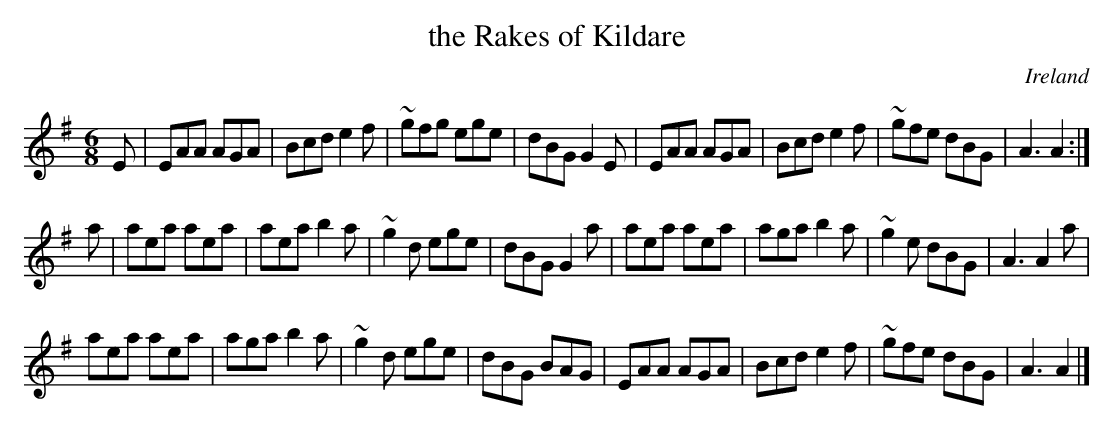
X:1
T:the Rakes of Kildare
O:Ireland
O:Scotland
M:6/8
K:ADor
E| EAA AGA| Bcd e2f| ~gfg ege| dBG G2E|\
   EAA AGA| Bcd e2f| ~gfe dBG| A3 A2:|
a| aea aea| aea b2a| ~g2d ege| dBG G2a|\
   aea aea| aga b2a| ~g2e dBG| A3 A2 a|
   aea aea| aga b2a| ~g2d ege| dBG BAG|\
   EAA AGA| Bcd e2f| ~gfe dBG| A3 A2|]
